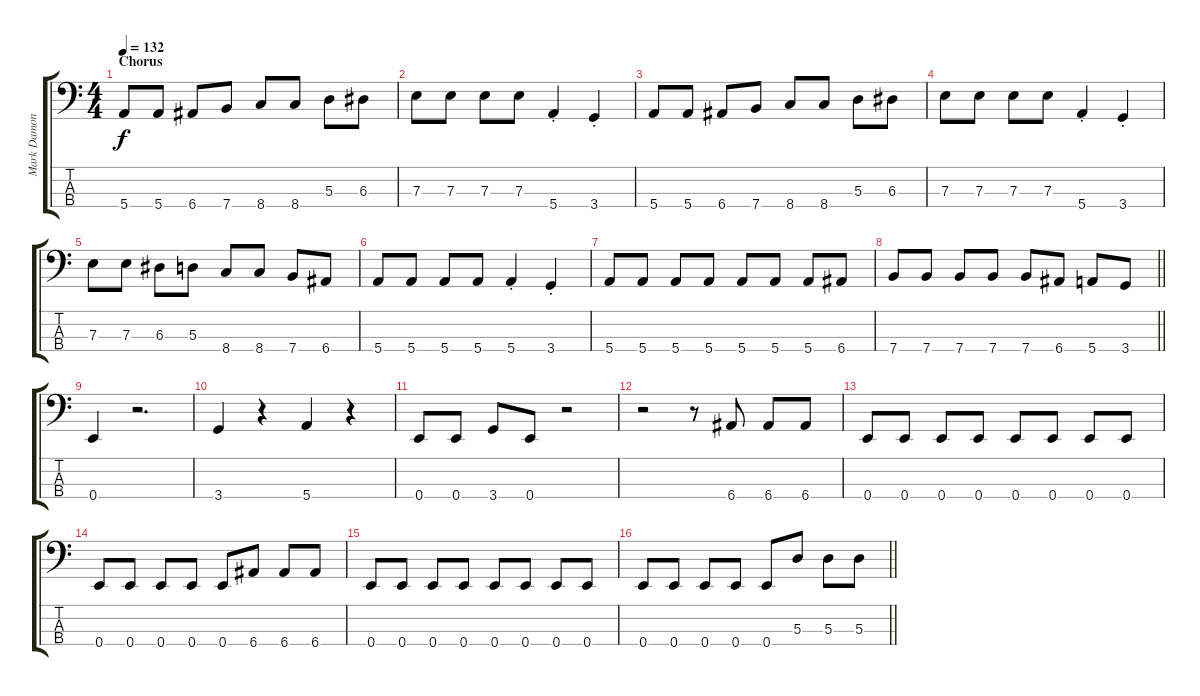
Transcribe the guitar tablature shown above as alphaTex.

\track ("Mark Damon" "Mark Damon") {instrument electricbasspick}
\staff {score tabs}
\tuning (G2 D2 A1 E1) {hide}
\ts (4 4)
\section ("" "Chorus")
\tempo 132
\clef f4
\ks c
5.4.8{dy f} 5.4.8 6.4.8 7.4.8 8.4.8 8.4.8 5.3.8 6.3.8 |
7.3.8 7.3.8 7.3.8 7.3.8 5.4{st}.4 3.4{st}.4 |
5.4.8 5.4.8 6.4.8 7.4.8 8.4.8 8.4.8 5.3.8 6.3.8 |
7.3.8 7.3.8 7.3.8 7.3.8 5.4{st}.4 3.4{st}.4 |
7.3.8 7.3.8 6.3.8 5.3.8 8.4.8 8.4.8 7.4.8 6.4.8 |
5.4.8 5.4.8 5.4.8 5.4.8 5.4{st}.4 3.4{st}.4 |
5.4.8 5.4.8 5.4.8 5.4.8 5.4.8 5.4.8 5.4.8 6.4.8 |
\barLineRight lightlight
7.4.8 7.4.8 7.4.8 7.4.8 7.4.8 6.4.8 5.4.8 3.4.8 |
0.4.4 r.2{d} |
3.4.4 r.4 5.4.4 r.4 |
0.4.8 0.4.8 3.4.8 0.4.8 r.2 |
r.2 r.8 6.4.8 6.4.8 6.4.8 |
0.4.8 0.4.8 0.4.8 0.4.8 0.4.8 0.4.8 0.4.8 0.4.8 |
0.4.8 0.4.8 0.4.8 0.4.8 0.4.8 6.4.8 6.4.8 6.4.8 |
0.4.8 0.4.8 0.4.8 0.4.8 0.4.8 0.4.8 0.4.8 0.4.8 |
\barLineRight lightlight
0.4.8 0.4.8 0.4.8 0.4.8 0.4.8 5.3.8 5.3.8 5.3.8
